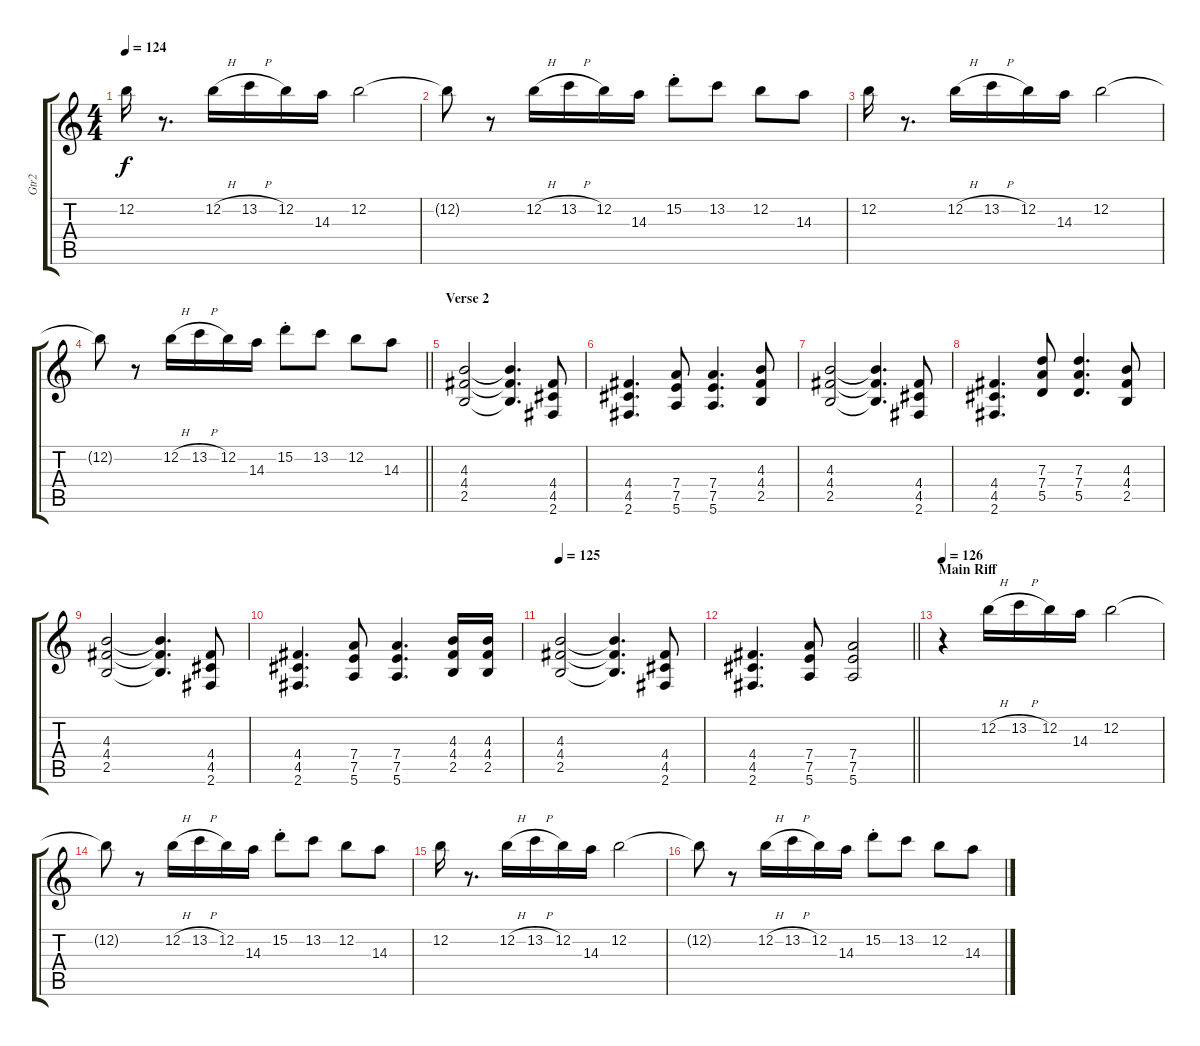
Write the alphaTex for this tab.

\track ("Gtr2" "Gtr2") {instrument distortionguitar}
\staff {score tabs}
\tuning (E4 B3 G3 D3 A2 E2) {hide}
\ts (4 4)
\tempo 124
\clef g2
\ks c
12.2.16{dy f} r.8{d} 12.2{h}.16 13.2{h}.16 12.2.16 14.3.16 12.2.2 |
12.2{t}.8 r.8 12.2{h}.16 13.2{h}.16 12.2.16 14.3.16 15.2{st}.8 13.2.8 12.2.8 14.3.8 |
12.2.16 r.8{d} 12.2{h}.16 13.2{h}.16 12.2.16 14.3.16 12.2.2 |
\barLineRight lightlight
12.2{t}.8 r.8 12.2{h}.16 13.2{h}.16 12.2.16 14.3.16 15.2{st}.8 13.2.8 12.2.8 14.3.8 |
\section ("" "Verse 2")
(4.3 4.4 2.5).2 (4.3{t} 4.4{t} 2.5{t}).4{d} (4.4 4.5 2.6).8 |
(4.4 4.5 2.6).4{d} (7.4 7.5 5.6).8 (7.4 7.5 5.6).4{d} (4.3 4.4 2.5).8 |
(4.3 4.4 2.5).2 (4.3{t} 4.4{t} 2.5{t}).4{d} (4.4 4.5 2.6).8 |
(4.4 4.5 2.6).4{d} (7.3 7.4 5.5).8 (7.3 7.4 5.5).4{d} (4.3 4.4 2.5).8 |
(4.3 4.4 2.5).2 (4.3{t} 4.4{t} 2.5{t}).4{d} (4.4 4.5 2.6).8 |
(4.4 4.5 2.6).4{d} (7.4 7.5 5.6).8 (7.4 7.5 5.6).4{d} (4.3 4.4 2.5).16 (4.3 4.4 2.5).16 |
\tempo 125
(4.3 4.4 2.5).2 (4.3{t} 4.4{t} 2.5{t}).4{d} (4.4 4.5 2.6).8 |
\barLineRight lightlight
(4.4 4.5 2.6).4{d} (7.4 7.5 5.6).8 (7.4 7.5 5.6).2 |
\section ("" "Main Riff")
\tempo 126
r.4 12.2{h}.16 13.2{h}.16 12.2.16 14.3.16 12.2.2 |
12.2{t}.8 r.8 12.2{h}.16 13.2{h}.16 12.2.16 14.3.16 15.2{st}.8 13.2.8 12.2.8 14.3.8 |
12.2.16 r.8{d} 12.2{h}.16 13.2{h}.16 12.2.16 14.3.16 12.2.2 |
12.2{t}.8 r.8 12.2{h}.16 13.2{h}.16 12.2.16 14.3.16 15.2{st}.8 13.2.8 12.2.8 14.3.8
